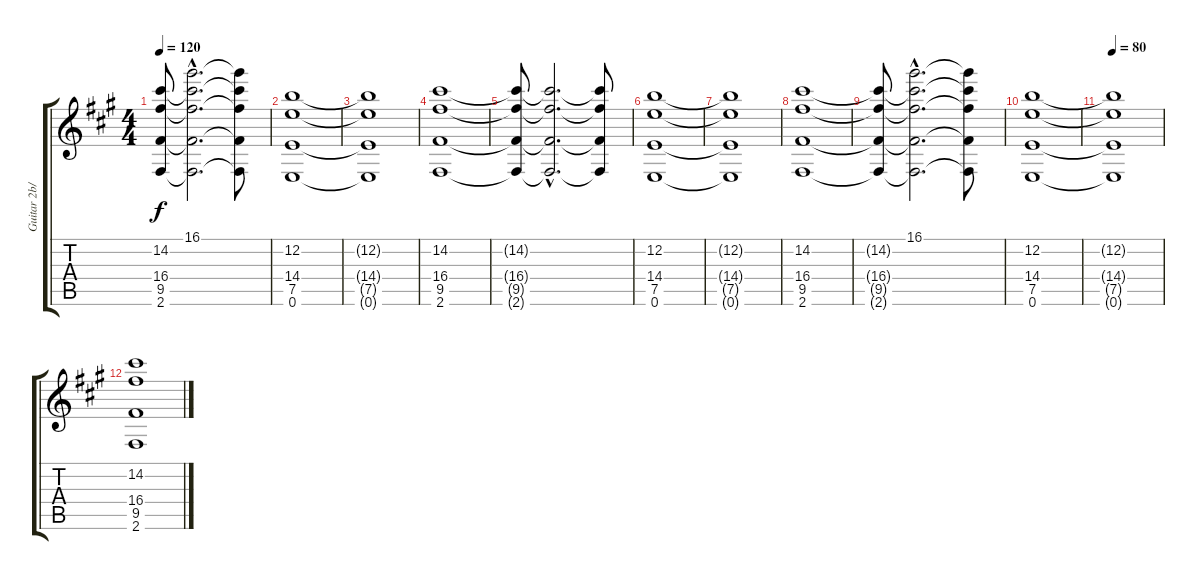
\track ("Guitar 2b/Strings" "Guitar 2b/") {instrument distortionguitar}
\staff {score tabs}
\tuning (E4 B3 G3 D3 A2 E2) {hide}
\ts (4 4)
\tempo 120
\clef g2
\ks f#minor
(14.2{t} 16.4{t} 9.5{t} 2.6{t}).8{dy f} (16.1{hac} 14.2{hac t} 16.4{hac t} 9.5{hac t} 2.6{hac t}).2{d} (16.1{t} 14.2{t} 16.4{t} 9.5{t} 2.6{t}).8 |
(12.2 14.4 7.5 0.6).1 |
(12.2{t} 14.4{t} 7.5{t} 0.6{t}).1 |
(14.2 16.4 9.5 2.6).1 |
(14.2{t} 16.4{t} 9.5{t} 2.6{t}).8 (14.2{hac t} 16.4{hac t} 9.5{hac t} 2.6{hac t}).2{d} (14.2{t} 16.4{t} 9.5{t} 2.6{t}).8 |
(12.2 14.4 7.5 0.6).1 |
(12.2{t} 14.4{t} 7.5{t} 0.6{t}).1 |
(14.2 16.4 9.5 2.6).1 |
(14.2{t} 16.4{t} 9.5{t} 2.6{t}).8 (16.1{hac} 14.2{hac t} 16.4{hac t} 9.5{hac t} 2.6{hac t}).2{d} (16.1{t} 14.2{t} 16.4{t} 9.5{t} 2.6{t}).8 |
(12.2 14.4 7.5 0.6).1 |
\tempo 80
(12.2{t} 14.4{t} 7.5{t} 0.6{t}).1 |
(14.2 16.4 9.5 2.6).1
